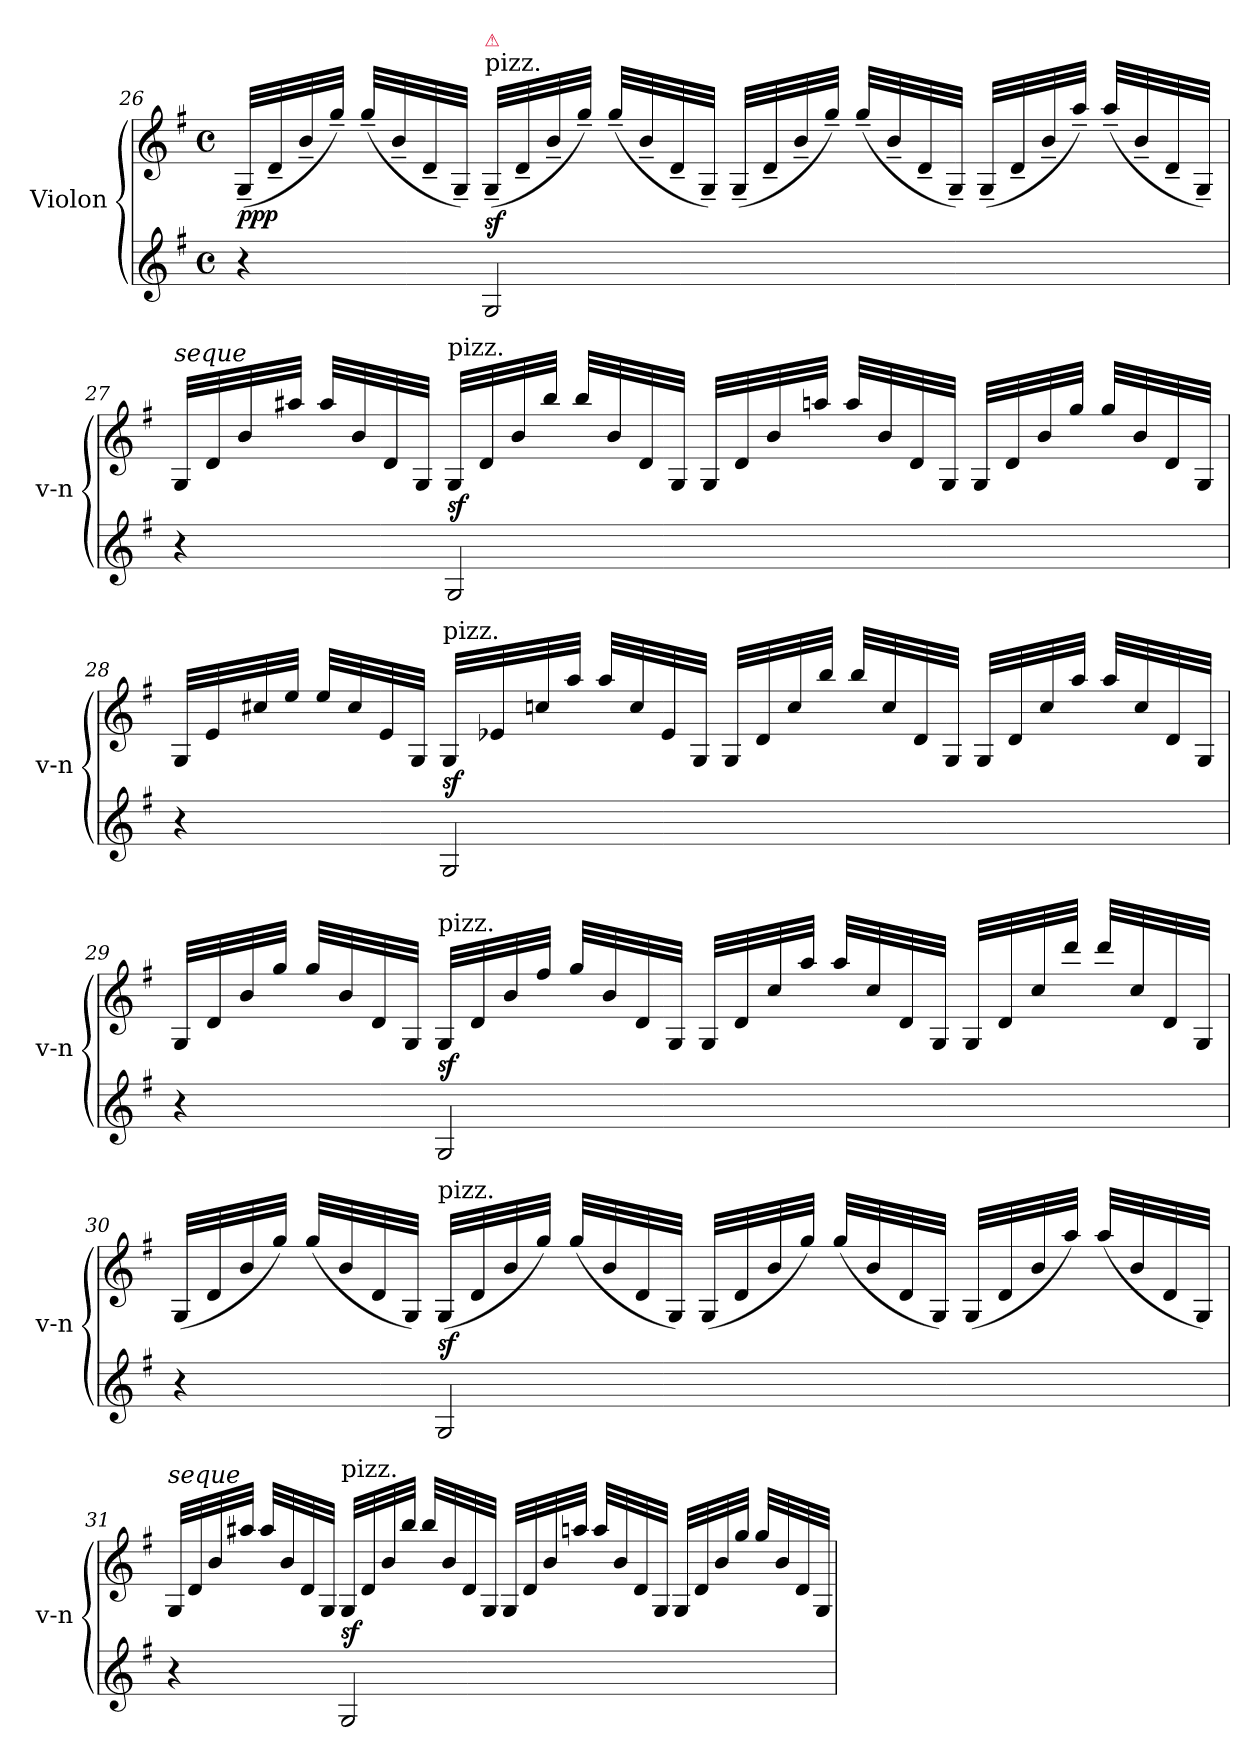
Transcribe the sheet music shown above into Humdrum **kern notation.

**kern	**kern	**dynam
*part1	*part1	*part1
*staff2	*staff1	*staff1/2
*I"Violon	*	*
*I'v-n	*	*
*clefG2	*clefG2	*
*k[f#]	*k[f#]	*
*M4/4	*M4/4	*
*met(c)	*met(c)	*
=26	=26	=26
4r	(32G~/LLL	ppp
.	32d~/	.
.	32b~/	.
.	32gg~/JJJ)	.
.	(32gg~/LLL	.
.	32b~/	.
.	32d~/	.
.	32G~/JJJ)	.
!	!LO:TX:a:t=pizz.	!
!	!LO:TX:a:color=crimson:t=⚠	!
2G/	(32G~/LLL	sf
.	32d~/	.
.	32b~/	.
.	32gg~/JJJ)	.
.	(32gg~/LLL	.
.	32b~/	.
.	32d~/	.
.	32G~/JJJ)	.
.	(32G~/LLL	.
.	32d~/	.
.	32b~/	.
.	32gg~/JJJ)	.
.	(32gg~/LLL	.
.	32b~/	.
.	32d~/	.
.	32G~/JJJ)	.
4ryy	(32G~/LLL	.
.	32d~/	.
.	32b~/	.
.	32aa~/JJJ)	.
.	(32aa~/LLL	.
.	32b~/	.
.	32d~/	.
.	32G~/JJJ)	.
=27	=27	=27
!	!LO:TX:a:i:t=seque	!
4r	32G/LLL	.
.	32d/	.
.	32b/	.
.	32aa#X/JJJ	.
.	32aa#/LLL	.
.	32b/	.
.	32d/	.
.	32G/JJJ	.
!	!LO:TX:a:t=pizz.	!
2G/	32G/LLL	sf
.	32d/	.
.	32b/	.
.	32bb/JJJ	.
.	32bb/LLL	.
.	32b/	.
.	32d/	.
.	32G/JJJ	.
.	32G/LLL	.
.	32d/	.
.	32b/	.
.	32aan/JJJ	.
.	32aa/LLL	.
.	32b/	.
.	32d/	.
.	32G/JJJ	.
4ryy	32G/LLL	.
.	32d/	.
.	32b/	.
.	32gg/JJJ	.
.	32gg/LLL	.
.	32b/	.
.	32d/	.
.	32G/JJJ	.
=28	=28	=28
4r	32G/LLL	.
.	32e/	.
.	32cc#X/	.
.	32ee/JJJ	.
.	32ee/LLL	.
.	32cc#/	.
.	32e/	.
.	32G/JJJ	.
!	!LO:TX:a:t=pizz.	!
2G/	32G/LLL	sf
.	32e-X/	.
.	32ccn/	.
.	32aa/JJJ	.
.	32aa/LLL	.
.	32cc/	.
.	32e-/	.
.	32G/JJJ	.
.	32G/LLL	.
.	32d/	.
.	32cc/	.
.	32bb/JJJ	.
.	32bb/LLL	.
.	32cc/	.
.	32d/	.
.	32G/JJJ	.
4ryy	32G/LLL	.
.	32d/	.
.	32cc/	.
.	32aa/JJJ	.
.	32aa/LLL	.
.	32cc/	.
.	32d/	.
.	32G/JJJ	.
=29	=29	=29
4r	32G/LLL	.
.	32d/	.
.	32b/	.
.	32gg/JJJ	.
.	32gg/LLL	.
.	32b/	.
.	32d/	.
.	32G/JJJ	.
!	!LO:TX:a:t=pizz.	!
2G/	32G/LLL	sf
.	32d/	.
.	32b/	.
.	32ff#/JJJ	.
.	32gg/LLL	.
.	32b/	.
.	32d/	.
.	32G/JJJ	.
.	32G/LLL	.
.	32d/	.
.	32cc/	.
.	32aa/JJJ	.
.	32aa/LLL	.
.	32cc/	.
.	32d/	.
.	32G/JJJ	.
4ryy	32G/LLL	.
.	32d/	.
.	32cc/	.
.	32ddd/JJJ	.
.	32ddd/LLL	.
.	32cc/	.
.	32d/	.
.	32G/JJJ	.
=30	=30	=30
4r	(32G/LLL	.
.	32d/	.
.	32b/	.
.	32gg/JJJ)	.
.	(32gg/LLL	.
.	32b/	.
.	32d/	.
.	32G/JJJ)	.
!	!LO:TX:a:t=pizz.	!
2G/	(32G/LLL	sf
.	32d/	.
.	32b/	.
.	32gg/JJJ)	.
.	(32gg/LLL	.
.	32b/	.
.	32d/	.
.	32G/JJJ)	.
.	(32G/LLL	.
.	32d/	.
.	32b/	.
.	32gg/JJJ)	.
.	(32gg/LLL	.
.	32b/	.
.	32d/	.
.	32G/JJJ)	.
4ryy	(32G/LLL	.
.	32d/	.
.	32b/	.
.	32aa/JJJ)	.
.	(32aa/LLL	.
.	32b/	.
.	32d/	.
.	32G/JJJ)	.
=31	=31	=31
!	!LO:TX:a:i:t=seque	!
4r	32G/LLL	.
.	32d/	.
.	32b/	.
.	32aa#X/JJJ	.
.	32aa#/LLL	.
.	32b/	.
.	32d/	.
.	32G/JJJ	.
!	!LO:TX:a:t=pizz.	!
2G/	32G/LLL	sf
.	32d/	.
.	32b/	.
.	32bb/JJJ	.
.	32bb/LLL	.
.	32b/	.
.	32d/	.
.	32G/JJJ	.
.	32G/LLL	.
.	32d/	.
.	32b/	.
.	32aan/JJJ	.
.	32aa/LLL	.
.	32b/	.
.	32d/	.
.	32G/JJJ	.
4ryy	32G/LLL	.
.	32d/	.
.	32b/	.
.	32gg/JJJ	.
.	32gg/LLL	.
.	32b/	.
.	32d/	.
.	32G/JJJ	.
=	=	=
*-	*-	*-
